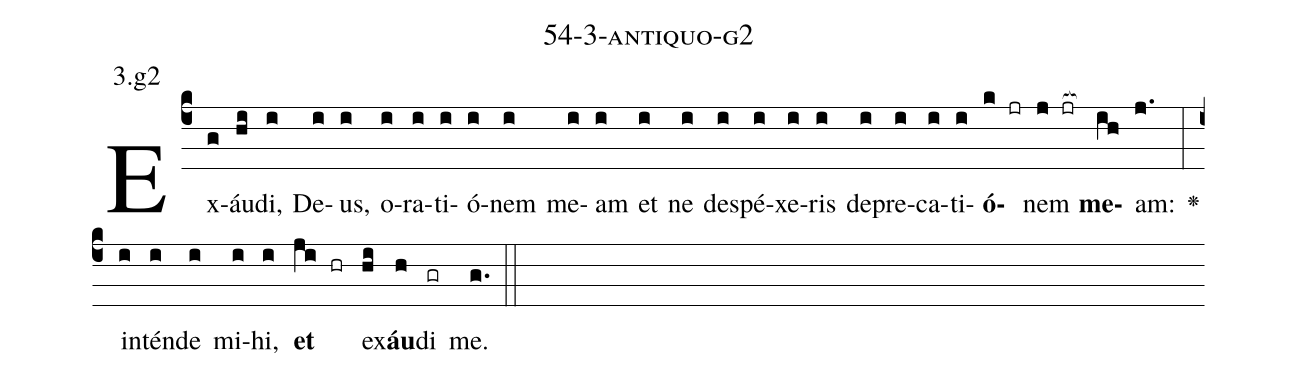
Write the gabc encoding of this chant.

name: 54-3-antiquo-g2;
annotation: 3.g2;
%%
(c4)Ex(g)áu(hi)di,(i) De(i)us,(i) o(i)ra(i)ti(i)ó(i)nem(i) me(i)am(i) et(i) ne(i) de(i)spé(i)xe(i)ris(i) de(i)pre(i)ca(i)ti(i)<b>ó</b>(k jr)nem(j jr[ocb:1{]) <b>me</b>(ih[ocb:0}])am:(j.) <v>\greheightstar</v>(:) in(i)tén(i)de(i) mi(i)hi,(i) <b>et</b>(ji hr) ex(hi)<b>áu</b>(h)di(gr) me.(g.) (::)


%E(i) u(i) o(ji) u(hi) a(h) e.(g.) (::)
